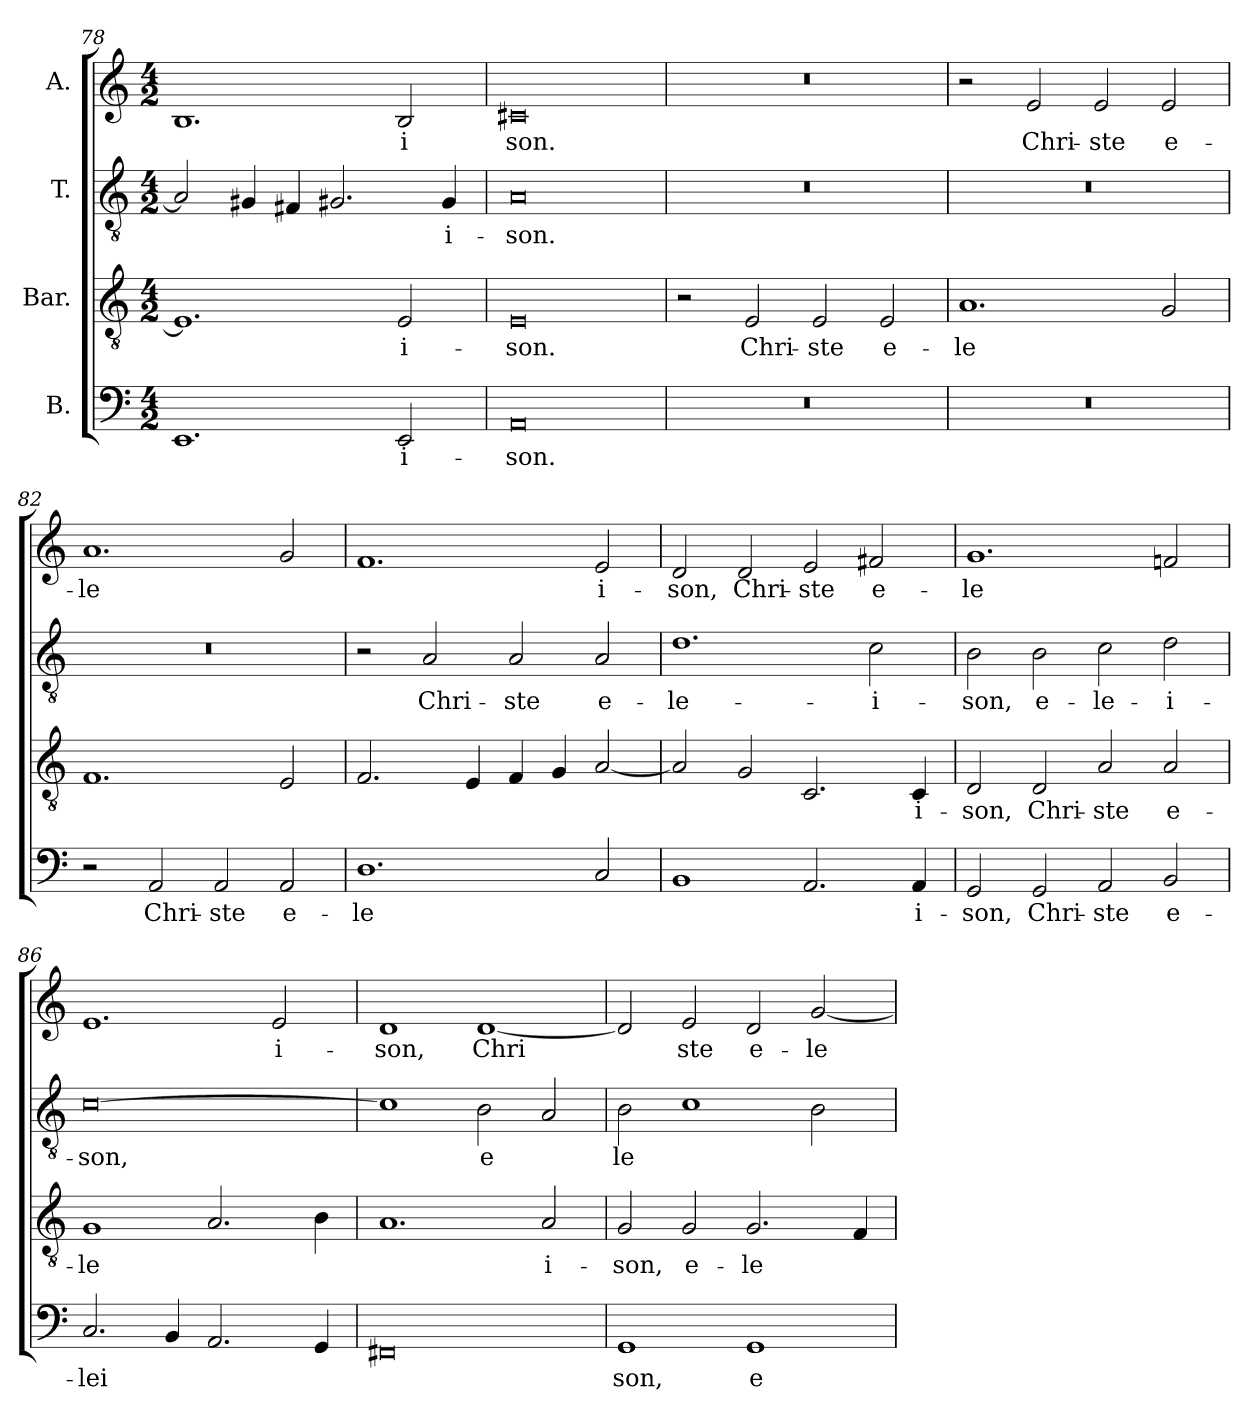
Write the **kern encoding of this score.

**kern	**text	**kern	**text	**kern	**text	**kern	**text
*part4	*part4	*part3	*part3	*part2	*part2	*part1	*part1
*staff4	*staff4	*staff3	*staff3	*staff2	*staff2	*staff1	*staff1
*I"B.	*	*I"Bar.	*	*I"T.	*	*I"A.	*
*clefF4	*	*clefGv2	*	*clefGv2	*	*clefG2	*
*k[]	*	*k[]	*	*k[]	*	*k[]	*
*C:	*	*C:	*	*C:	*	*C:	*
*M4/2	*	*M4/2	*	*M4/2	*	*M4/2	*
=78	=78	=78	=78	=78	=78	=78	=78
!	!LO:LY:b:cj	!	!LO:LY:b:cj	!	!LO:LY:b:cj	!	!LO:LY:b:cj
1.EE	--	1.E]	--	2A/]	--	1.B	.
!	!	!	!	!	!LO:LY:b:cj	!	!
.	.	.	.	4G#X/	--	.	.
!	!	!	!	!	!LO:LY:b:cj	!	!
.	.	.	.	4F#X/	--	.	.
!	!	!	!	!	!LO:LY:b:cj	!	!
.	.	.	.	2.G#X/	--	.	.
!	!LO:LY:b:cj	!	!LO:LY:b:cj	!	!	!	!LO:LY:b:cj
2EE/	-i-	2E/	-i-	.	.	2B/	i
!	!	!	!	!	!LO:LY:b:cj	!	!
.	.	.	.	4G#/	-i-	.	.
=79	=79	=79	=79	=79	=79	=79	=79
!	!LO:LY:b:cj	!	!LO:LY:b:cj	!	!LO:LY:b:cj	!	!LO:LY:b:cj
0AA	-son.	0E	-son.	0A	-son.	0c#X	son.
!!LO:LB:g=z
=80	=80	=80	=80	=80	=80	=80	=80
0r	.	2r	.	0r	.	0r	.
!	!	!	!LO:LY:b:cj	!	!	!	!
.	.	2E/	Chri-	.	.	.	.
!	!	!	!LO:LY:b:cj	!	!	!	!
.	.	2E/	-ste	.	.	.	.
!	!	!	!LO:LY:b:cj	!	!	!	!
.	.	2E/	e-	.	.	.	.
=81	=81	=81	=81	=81	=81	=81	=81
!	!	!	!LO:LY:b:cj	!	!	!	!
0r	.	1.A	-le-	0r	.	2r	.
!	!	!	!	!	!	!	!LO:LY:b:cj
.	.	.	.	.	.	2e/	Chri-
!	!	!	!	!	!	!	!LO:LY:b:cj
.	.	.	.	.	.	2e/	-ste
!	!	!	!LO:LY:b:cj	!	!	!	!LO:LY:b:cj
.	.	2G/	--	.	.	2e/	e-
=82	=82	=82	=82	=82	=82	=82	=82
!	!	!	!LO:LY:b:cj	!	!	!	!LO:LY:b:cj
2r	.	1.F	--	0r	.	1.a	-le-
!	!LO:LY:b:cj	!	!	!	!	!	!
2AA/	Chri-	.	.	.	.	.	.
!	!LO:LY:b:cj	!	!	!	!	!	!
2AA/	-ste	.	.	.	.	.	.
!	!LO:LY:b:cj	!	!LO:LY:b:cj	!	!	!	!LO:LY:b:cj
2AA/	e-	2E/	--	.	.	2g/	--
=83	=83	=83	=83	=83	=83	=83	=83
!	!LO:LY:b:cj	!	!LO:LY:b:cj	!	!	!	!LO:LY:b:cj
1.D	-le-	2.F/	--	2r	.	1.f	--
!	!	!	!	!	!LO:LY:b:cj	!	!
.	.	.	.	2A/	Chri-	.	.
!	!	!	!LO:LY:b:cj	!	!	!	!
.	.	4E/	--	.	.	.	.
!	!	!	!LO:LY:b:cj	!	!LO:LY:b:cj	!	!
.	.	4F/	--	2A/	-ste	.	.
!	!	!	!LO:LY:b:cj	!	!	!	!
.	.	4G/	--	.	.	.	.
!	!LO:LY:b:cj	!	!LO:LY:b:cj	!	!LO:LY:b:cj	!	!LO:LY:b:cj
2C/	--	[<2A/	--	2A/	e-	2e/	-i-
=84	=84	=84	=84	=84	=84	=84	=84
!	!LO:LY:b:cj	!	!LO:LY:b:cj	!	!LO:LY:b:cj	!	!LO:LY:b:cj
1BB	--	2A/]	--	1.d	-le-	2d/	-son,
!	!	!	!LO:LY:b:cj	!	!	!	!LO:LY:b:cj
.	.	2G/	--	.	.	2d/	Chri-
!	!LO:LY:b:cj	!	!LO:LY:b:cj	!	!	!	!LO:LY:b:cj
2.AA/	--	2.C/	--	.	.	2e/	-ste
!	!	!	!	!	!LO:LY:b:cj	!	!LO:LY:b:cj
.	.	.	.	2c\	-i-	2f#X/	e-
!	!LO:LY:b:cj	!	!LO:LY:b:cj	!	!	!	!
4AA/	-i-	4C/	-i-	.	.	.	.
!!LO:PB:g=z
=85	=85	=85	=85	=85	=85	=85	=85
!	!LO:LY:b:cj	!	!LO:LY:b:cj	!	!LO:LY:b:cj	!	!LO:LY:b:cj
2GG/	-son,	2D/	-son,	2B\	-son,	1.g	-le-
!	!LO:LY:b:cj	!	!LO:LY:b:cj	!	!LO:LY:b:cj	!	!
2GG/	Chri-	2D/	Chri-	2B\	e-	.	.
!	!LO:LY:b:cj	!	!LO:LY:b:cj	!	!LO:LY:b:cj	!	!
2AA/	-ste	2A/	-ste	2c\	-le-	.	.
!	!LO:LY:b:cj	!	!LO:LY:b:cj	!	!LO:LY:b:cj	!	!LO:LY:b:cj
2BB/	e-	2A/	e-	2d\	-i-	2fn/	--
=86	=86	=86	=86	=86	=86	=86	=86
!	!LO:LY:b:cj	!	!LO:LY:b:cj	!	!LO:LY:b:cj	!	!LO:LY:b:cj
2.C/	-lei-	1G	-le-	[>0c	-son,	1.e	--
!	!LO:LY:b:cj	!	!	!	!	!	!
4BB/	--	.	.	.	.	.	.
!	!LO:LY:b:cj	!	!LO:LY:b:cj	!	!	!	!
2.AA/	--	2.A/	--	.	.	.	.
!	!	!	!	!	!	!	!LO:LY:b:cj
.	.	.	.	.	.	2e/	-i-
!	!LO:LY:b:cj	!	!LO:LY:b:cj	!	!	!	!
4GG/	--	4B\	--	.	.	.	.
=87	=87	=87	=87	=87	=87	=87	=87
!	!LO:LY:b:cj	!	!LO:LY:b:cj	!	!LO:LY:b:cj	!	!LO:LY:b:cj
0FF#X	--	1.A	--	1c]	.	1d	-son,
!	!	!	!	!	!LO:LY:b:cj	!	!LO:LY:b:cj
.	.	.	.	2B\	e-	[<1d	Chri-
!	!	!	!LO:LY:b:cj	!	!LO:LY:b:cj	!	!
.	.	2A/	-i-	2A/	--	.	.
=88	=88	=88	=88	=88	=88	=88	=88
!	!LO:LY:b:cj	!	!LO:LY:b:cj	!	!LO:LY:b:cj	!	!LO:LY:b:cj
1GG	-son,	2G/	-son,	2B\	-le-	2d/]	--
!	!	!	!LO:LY:b:cj	!	!LO:LY:b:cj	!	!LO:LY:b:cj
.	.	2G/	e-	1c	--	2e/	-ste
!	!LO:LY:b:cj	!	!LO:LY:b:cj	!	!	!	!LO:LY:b:cj
1GG	e-	2.G/	-le-	.	.	2d/	e-
!	!	!	!	!	!LO:LY:b:cj	!	!LO:LY:b:cj
.	.	.	.	2B\	--	[<2g/	-le-
!	!	!	!LO:LY:b:cj	!	!	!	!
.	.	4F/	--	.	.	.	.
=	=	=	=	=	=	=	=
*-	*-	*-	*-	*-	*-	*-	*-
